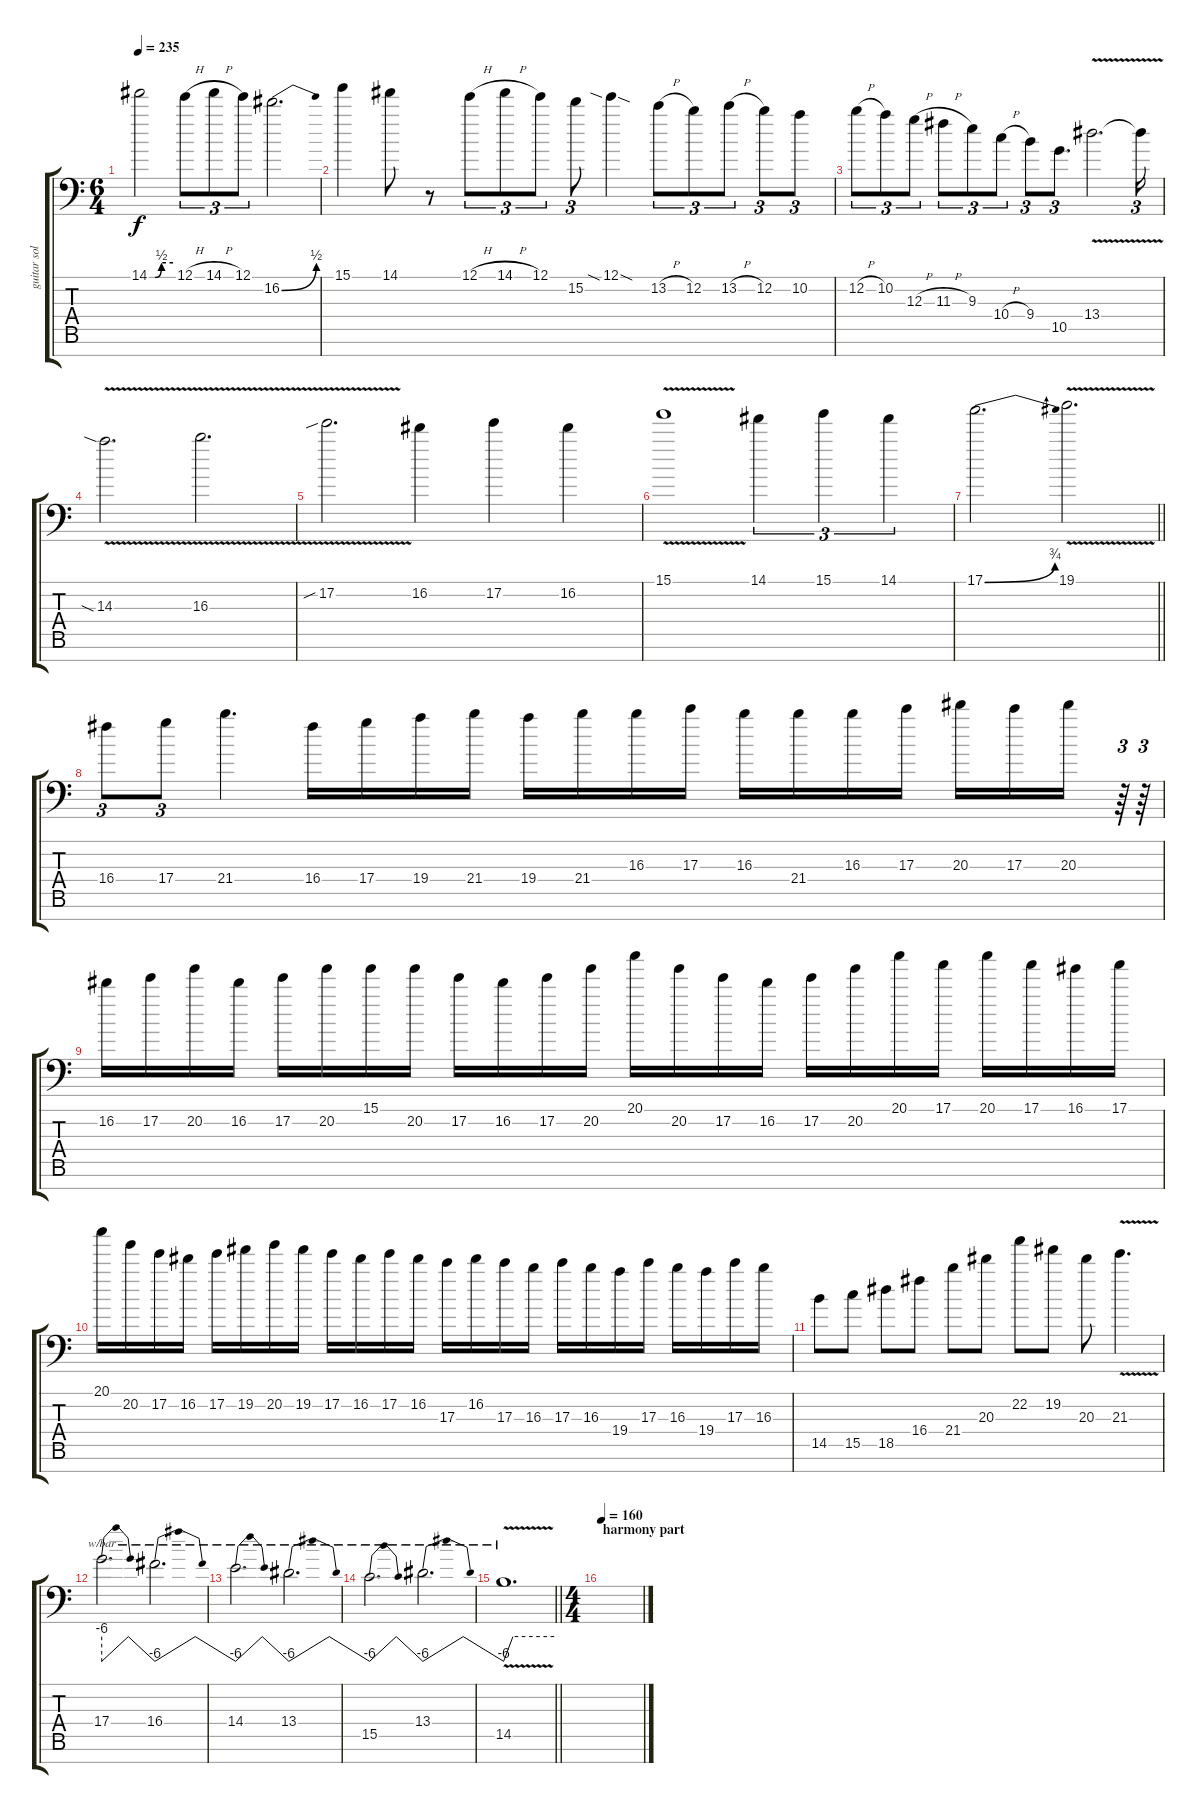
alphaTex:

\track ("guitar solos" "guitar sol") {instrument distortionguitar}
\staff {score tabs}
\tuning (E4 B3 G3 D3 A2 E2 C-1) {hide}
\ts (6 4)
\tempo 235
\clef f4
\ks c
14.1{be (custom 0 0 15 0 31 2 60 2)}.2{dy f} 12.1{h}.8{tu (3 2)} 14.1{h}.8{tu (3 2)} 12.1.8{tu (3 2)} 16.2{be (bend 0 0 60 2)}.2{d} |
15.1.4 14.1.8 r.8 12.1{h}.8{tu (3 2)} 14.1{h}.8{tu (3 2)} 12.1.8{tu (3 2)} 15.2.8{tu (3 2)} 12.1{sia sod}.4 13.2{h}.8{tu (3 2)} 12.2.8{tu (3 2)} 13.2{h}.8{tu (3 2)} 12.2.8{tu (3 2)} 10.2.8{tu (3 2)} |
12.2{h}.8{tu (3 2)} 10.2.8{tu (3 2)} 12.3{h}.8{tu (3 2)} 11.3{h}.8{tu (3 2)} 9.3.8{tu (3 2)} 10.4{h}.8{tu (3 2)} 9.4.8{tu (3 2)} 10.5.8{d tu (3 2)} 13.4{v}.2{d} 13.4{t}.16{tu (3 2)} |
14.3{v sia}.2{d} 16.3{v}.2{d} |
17.2{v sib}.2{d} 16.2.4 17.2.4 16.2.4 |
15.1{v}.1 14.1.4{tu (3 2)} 15.1.4{tu (3 2)} 14.1.4{tu (3 2)} |
\barLineRight lightlight
17.1{be (bend 0 0 60 3)}.2{d} 19.1{v}.2{d} |
16.4.8{tu (3 2)} 17.4.8{tu (3 2)} 21.4.4{d} 16.4.16 17.4.16 19.4.16 21.4.16 19.4.16 21.4.16 16.3.16 17.3.16 16.3.16 21.4.16 16.3.16 17.3.16 20.3.16 17.3.16 20.3.16 r.64{tu (3 2)} r.64{tu (3 2)} |
16.2.16 17.2.16 20.2.16 16.2.16 17.2.16 20.2.16 15.1.16 20.2.16 17.2.16 16.2.16 17.2.16 20.2.16 20.1.16 20.2.16 17.2.16 16.2.16 17.2.16 20.2.16 20.1.16 17.1.16 20.1.16 17.1.16 16.1.16 17.1.16 |
20.1.16 20.2.16 17.2.16 16.2.16 17.2.16 19.2.16 20.2.16 19.2.16 17.2.16 16.2.16 17.2.16 16.2.16 17.3.16 16.2.16 17.3.16 16.3.16 17.3.16 16.3.16 19.4.16 17.3.16 16.3.16 19.4.16 17.3.16 16.3.16 |
14.5.8 15.5.8 18.5.8 16.4.8 21.4.8 20.3.8 22.2.8 19.2.8 20.3.8 21.3{v}.4{d} |
17.4.2{d tbe (dip default 0 -24 10 0 50 0 60 -24)} 16.4.2{d tbe (dip default 0 -24 5 0 51 0 60 -24)} |
14.4.2{d tbe (dip default 0 -24 10 0 50 0 60 -24)} 13.4.2{d tbe (dip default 0 -24 10 0 50 0 60 -24)} |
15.5.2{d tbe (dip default 0 -24 10 0 50 0 60 -24)} 13.4.2{d tbe (dip default 0 -24 10 0 50 0 60 -24)} |
\barLineRight lightlight
14.5{v}.1{d tbe (custom default 0 -24 11 0 60 0)} |
\ts (4 4)
\section ("" "harmony part")
\tempo 160
